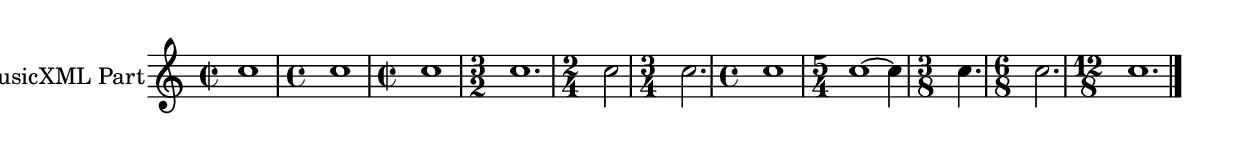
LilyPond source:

\version "2.18.2" 
\version "2.18.2" 
ponestaffone = \new Staff \with {
instrumentName = \markup { 

 \column { 


 \line { "MusicXML Part" 


 } 

 } 
 } 
 }{ % measure 1
\clef treble \key c \major \time 2/2 c''1  | 

 % measure 2
\time 4/4 c''1  | 

 % measure 3
\time 2/2 c''1  | 

 % measure 4
\time 3/2 c''1.  | 

 % measure 5
\time 2/4 c''2  | 

 % measure 6
\time 3/4 c''2.  | 

 % measure 7
\time 4/4 c''1  | 

 % measure 8
\time 5/4 c''1~ c''4  | 

 % measure 9
\time 3/8 c''4.  | 

 % measure 10
\time 6/8 c''2.  | 

 % measure 11
\time 12/8 c''1.  \bar "|."

 }

<<\ponestaffone>>